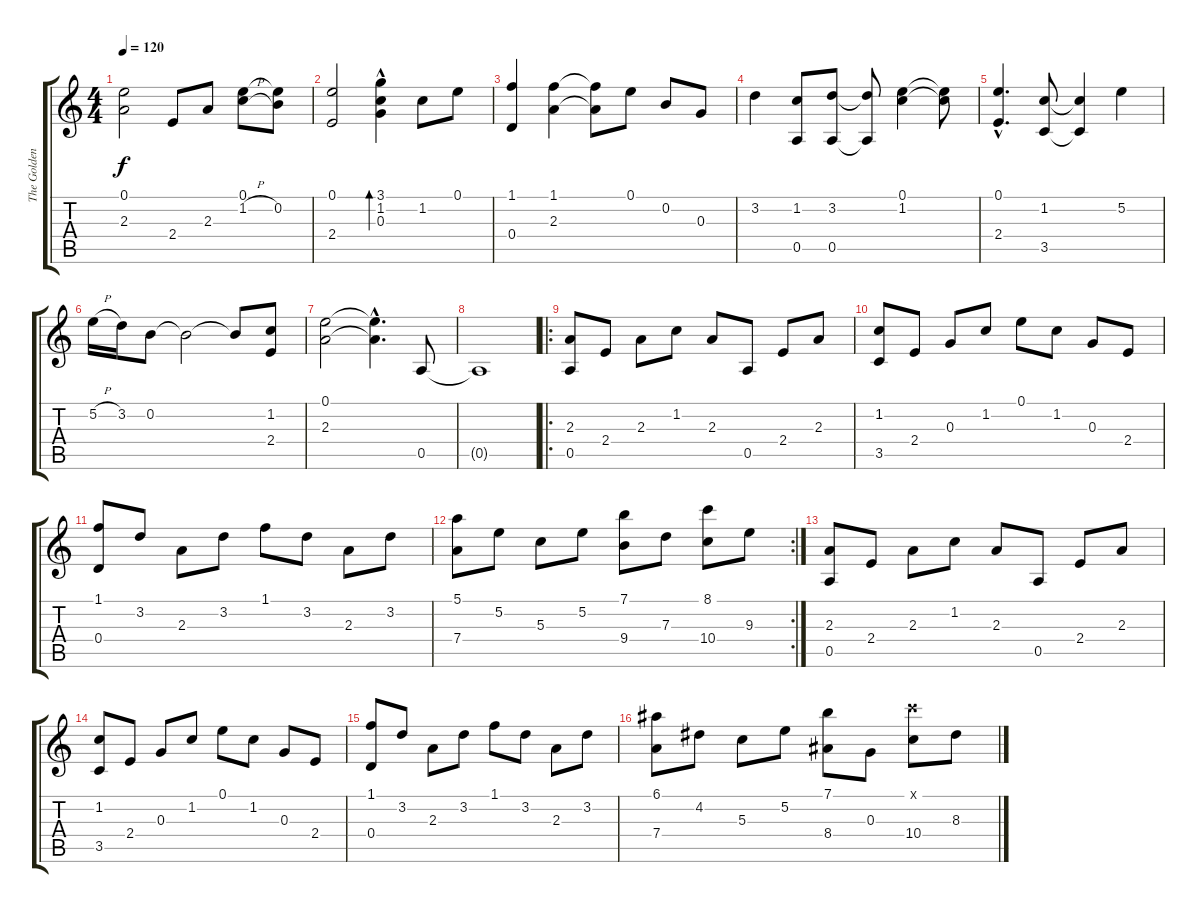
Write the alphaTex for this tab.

\track ("The Golden Warrior" "The Golden") {instrument acousticguitarsteel}
\staff {score tabs}
\tuning (E4 B3 G3 D3 A2 E2) {hide}
\ts (4 4)
\tempo 120
\clef g2
\ks c
(0.1 2.3).2{dy f instrument acousticguitarsteel} 2.4.8 2.3.8 (0.1 1.2{h}).8 (0.1{t} 0.2).8 |
(0.1 2.4).2 (3.1 1.2{hac} 0.3).4{bd 480} 1.2.8 0.1.8 |
(1.1 0.4).4 (1.1 2.3).4 (1.1{t} 2.3{t}).8 0.1.8 0.2.8 0.3.8 |
3.2.4 (1.2 0.5).8 (3.2 0.5).8 (3.2{t} 0.5{t}).8 (0.1 1.2).4 (0.1{t} 1.2{t}).8 |
(0.1{hac} 2.4{hac}).4{d} (1.2 3.5).8 (1.2{t} 3.5{t}).4 5.2.4 |
5.2{h}.16 3.2.16 0.2.8 0.2{t}.2 0.2{t}.8 (1.2 2.4).8 |
(0.1 2.3).2 (0.1{hac t} 2.3{hac t}).4{d} 0.5.8 |
0.5{t}.1 |
\ro
(2.3 0.5).8 2.4.8 2.3.8 1.2.8 2.3.8 0.5.8 2.4.8 2.3.8 |
(1.2 3.5).8 2.4.8 0.3.8 1.2.8 0.1.8 1.2.8 0.3.8 2.4.8 |
(1.1 0.4).8 3.2.8 2.3.8 3.2.8 1.1.8 3.2.8 2.3.8 3.2.8 |
\rc 2
(5.1 7.4).8 5.2.8 5.3.8 5.2.8 (7.1 9.4).8 7.3.8 (8.1 10.4).8 9.3.8 |
(2.3 0.5).8 2.4.8 2.3.8 1.2.8 2.3.8 0.5.8 2.4.8 2.3.8 |
(1.2 3.5).8 2.4.8 0.3.8 1.2.8 0.1.8 1.2.8 0.3.8 2.4.8 |
(1.1 0.4).8 3.2.8 2.3.8 3.2.8 1.1.8 3.2.8 2.3.8 3.2.8 |
(6.1 7.4).8 4.2.8 5.3.8 5.2.8 (7.1 8.4).8 0.3.8 (8.1{x} 10.4).8 8.3.8
